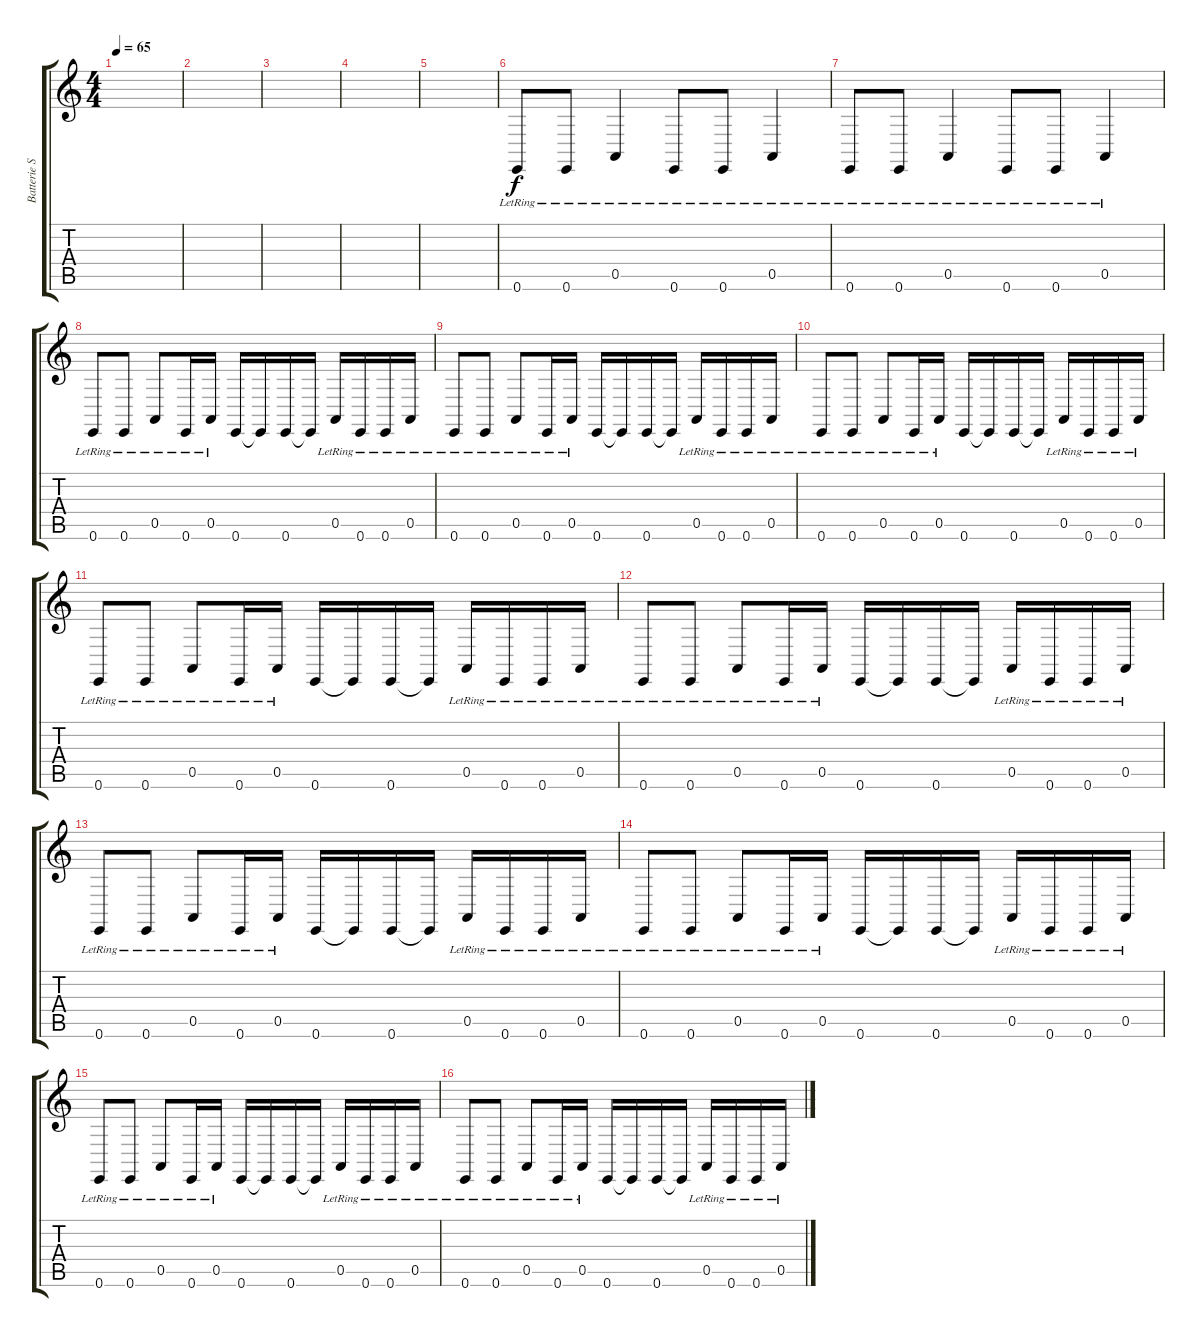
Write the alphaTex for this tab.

\track ("Batterie Synth." "Batterie S") {instrument synthdrum}
\staff {score tabs}
\tuning (E4 B3 G3 D3 A2 E2) {hide}
\ts (4 4)
\tempo 65
\clef g2
\ks c
|
|
|
|
|
0.6{lr}.8 0.6{lr}.8 0.5{lr}.4 0.6{lr}.8 0.6{lr}.8 0.5{lr}.4 |
0.6{lr}.8 0.6{lr}.8 0.5{lr}.4 0.6{lr}.8 0.6{lr}.8 0.5{lr}.4 |
0.6{lr}.8 0.6{lr}.8 0.5{lr}.8 0.6{lr}.16 0.5{lr}.16 0.6.16 0.6{t}.16 0.6.16 0.6{t}.16 0.5{lr}.16 0.6{lr}.16 0.6{lr}.16 0.5{lr}.16 |
0.6{lr}.8 0.6{lr}.8 0.5{lr}.8 0.6{lr}.16 0.5{lr}.16 0.6.16 0.6{t}.16 0.6.16 0.6{t}.16 0.5{lr}.16 0.6{lr}.16 0.6{lr}.16 0.5{lr}.16 |
0.6{lr}.8 0.6{lr}.8 0.5{lr}.8 0.6{lr}.16 0.5{lr}.16 0.6.16 0.6{t}.16 0.6.16 0.6{t}.16 0.5{lr}.16 0.6{lr}.16 0.6{lr}.16 0.5{lr}.16 |
0.6{lr}.8 0.6{lr}.8 0.5{lr}.8 0.6{lr}.16 0.5{lr}.16 0.6.16 0.6{t}.16 0.6.16 0.6{t}.16 0.5{lr}.16 0.6{lr}.16 0.6{lr}.16 0.5{lr}.16 |
0.6{lr}.8 0.6{lr}.8 0.5{lr}.8 0.6{lr}.16 0.5{lr}.16 0.6.16 0.6{t}.16 0.6.16 0.6{t}.16 0.5{lr}.16 0.6{lr}.16 0.6{lr}.16 0.5{lr}.16 |
0.6{lr}.8 0.6{lr}.8 0.5{lr}.8 0.6{lr}.16 0.5{lr}.16 0.6.16 0.6{t}.16 0.6.16 0.6{t}.16 0.5{lr}.16 0.6{lr}.16 0.6{lr}.16 0.5{lr}.16 |
0.6{lr}.8 0.6{lr}.8 0.5{lr}.8 0.6{lr}.16 0.5{lr}.16 0.6.16 0.6{t}.16 0.6.16 0.6{t}.16 0.5{lr}.16 0.6{lr}.16 0.6{lr}.16 0.5{lr}.16 |
0.6{lr}.8 0.6{lr}.8 0.5{lr}.8 0.6{lr}.16 0.5{lr}.16 0.6.16 0.6{t}.16 0.6.16 0.6{t}.16 0.5{lr}.16 0.6{lr}.16 0.6{lr}.16 0.5{lr}.16 |
0.6{lr}.8 0.6{lr}.8 0.5{lr}.8 0.6{lr}.16 0.5{lr}.16 0.6.16 0.6{t}.16 0.6.16 0.6{t}.16 0.5{lr}.16 0.6{lr}.16 0.6{lr}.16 0.5{lr}.16
